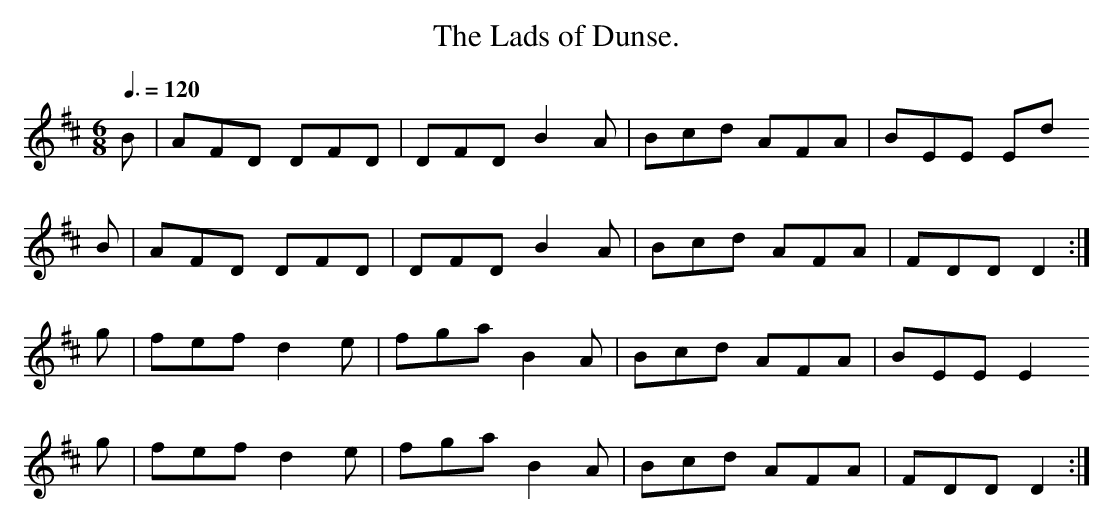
X:1
T:The Lads of Dunse.
M:6/8
L:1/8
Q:3/8=120
K:D
B | AFD DFD | DFD B2A | Bcd AFA | BEE Ed
B | AFD DFD | DFD B2A | Bcd AFA | FDD D2 :|
g | fef d2e | fga B2A | Bcd AFA | BEE E2
g | fef d2e | fga B2A | Bcd AFA | FDD D2 :|
